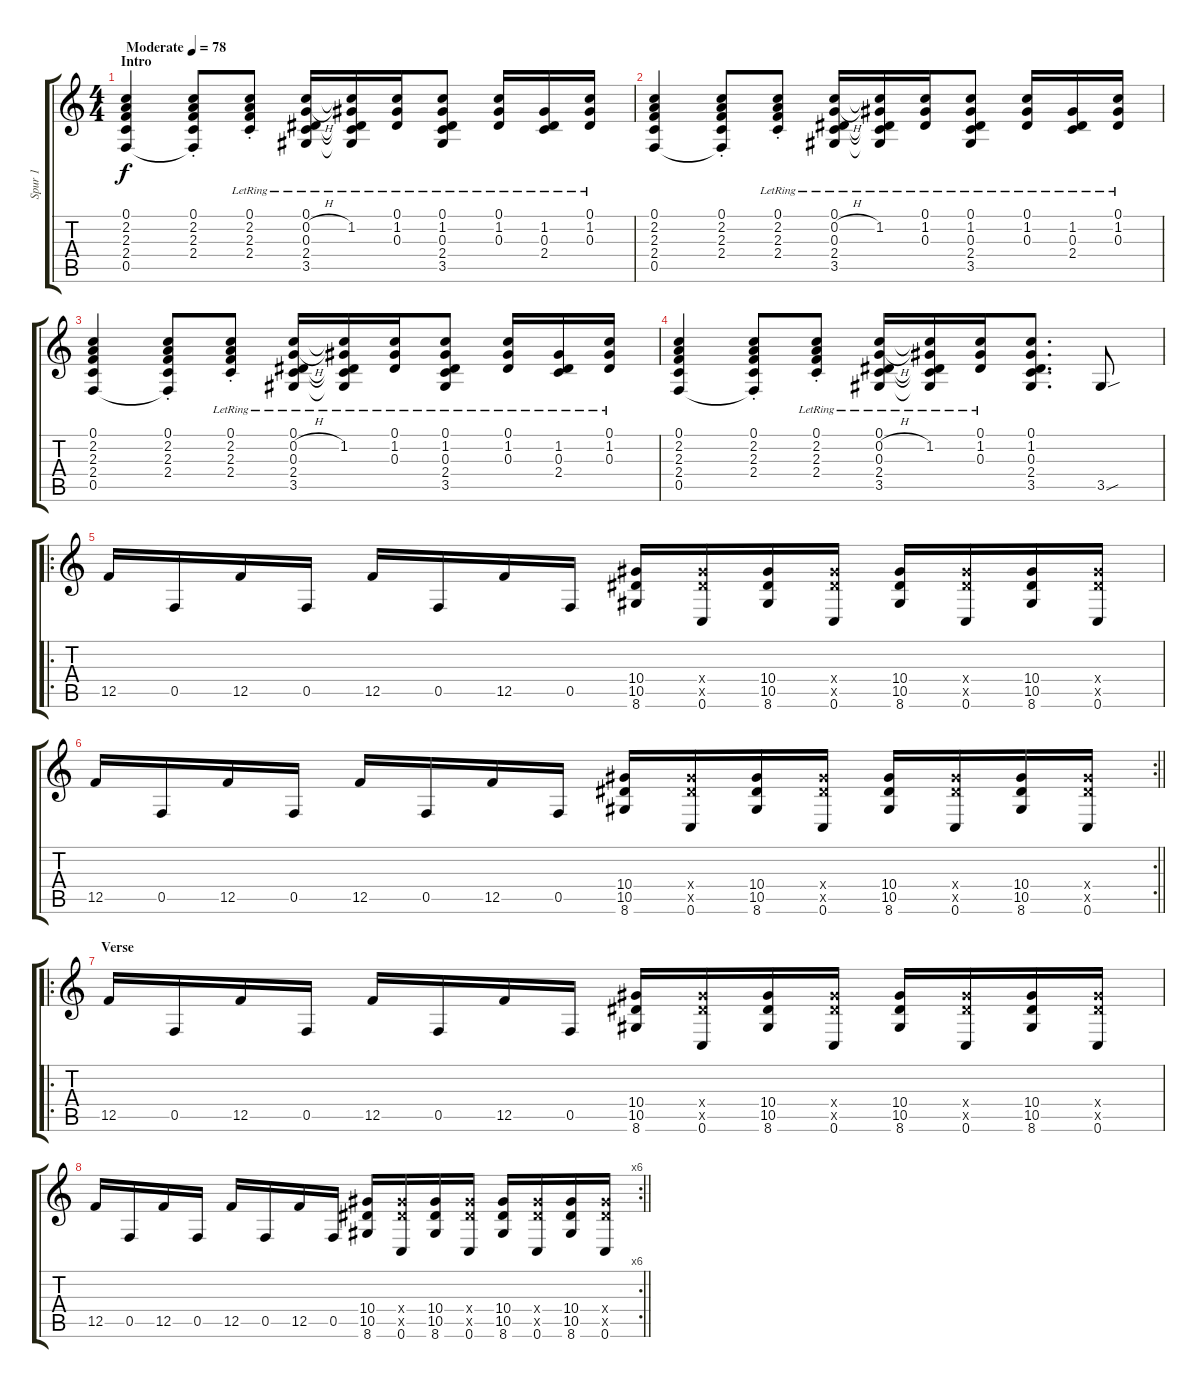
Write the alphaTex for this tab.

\track ("Spur 1" "Spur 1") {instrument electricguitarclean}
\staff {score tabs}
\tuning (C4 G3 Eb3 Bb2 F2 C2) {hide}
\ts (4 4)
\section ("" "Intro")
\tempo (78 "Moderate")
\clef g2
\ks c
(0.1 2.2 2.3 2.4 0.5).4{dy f instrument electricguitarclean} (0.1{st} 2.2{st} 2.3{st} 2.4{st} 0.5{t}).8 (0.1{st lr} 2.2{st lr} 2.3{st lr} 2.4{st lr}).8 (0.1{lr} 0.2{h lr} 0.3{lr} 2.4{lr} 3.5{lr}).16 (0.1{t} 1.2{lr} 0.3{t} 2.4{t} 3.5{t}).16 (0.1{lr} 1.2{lr} 0.3{lr}).16 (0.1{lr} 1.2{lr} 0.3{lr} 2.4{lr} 3.5{lr}).8 (0.1{lr} 1.2{lr} 0.3{lr}).16 (1.2{lr} 0.3{lr} 2.4{lr}).16 (0.1{lr} 1.2{lr} 0.3{lr}).16 |
(0.1 2.2 2.3 2.4 0.5).4 (0.1{st} 2.2{st} 2.3{st} 2.4{st} 0.5{t}).8 (0.1{st lr} 2.2{st lr} 2.3{st lr} 2.4{st lr}).8 (0.1{lr} 0.2{h lr} 0.3{lr} 2.4{lr} 3.5{lr}).16 (0.1{t} 1.2{lr} 0.3{t} 2.4{t} 3.5{t}).16 (0.1{lr} 1.2{lr} 0.3{lr}).16 (0.1{lr} 1.2{lr} 0.3{lr} 2.4{lr} 3.5{lr}).8 (0.1{lr} 1.2{lr} 0.3{lr}).16 (1.2{lr} 0.3{lr} 2.4{lr}).16 (0.1{lr} 1.2{lr} 0.3{lr}).16 |
(0.1 2.2 2.3 2.4 0.5).4 (0.1{st} 2.2{st} 2.3{st} 2.4{st} 0.5{t}).8 (0.1{st lr} 2.2{st lr} 2.3{st lr} 2.4{st lr}).8 (0.1{lr} 0.2{h lr} 0.3{lr} 2.4{lr} 3.5{lr}).16 (0.1{t} 1.2{lr} 0.3{t} 2.4{t} 3.5{t}).16 (0.1{lr} 1.2{lr} 0.3{lr}).16 (0.1{lr} 1.2{lr} 0.3{lr} 2.4{lr} 3.5{lr}).8 (0.1{lr} 1.2{lr} 0.3{lr}).16 (1.2{lr} 0.3{lr} 2.4{lr}).16 (0.1{lr} 1.2{lr} 0.3{lr}).16 |
(0.1 2.2 2.3 2.4 0.5).4 (0.1{st} 2.2{st} 2.3{st} 2.4{st} 0.5{t}).8 (0.1{st lr} 2.2{st lr} 2.3{st lr} 2.4{st lr}).8 (0.1{lr} 0.2{h lr} 0.3{lr} 2.4{lr} 3.5{lr}).16 (0.1{t} 1.2{lr} 0.3{t} 2.4{t} 3.5{t}).16 (0.1{lr} 1.2{lr} 0.3{lr}).16 (0.1 1.2 0.3 2.4 3.5).8{d} 3.5{sou}.8{instrument distortionguitar} |
\ro
12.5.16{volume 13 balance 8 instrument distortionguitar} 0.5.16 12.5.16 0.5.16 12.5.16 0.5.16 12.5.16 0.5.16 (10.4 10.5 8.6).16 (10.4{x} 10.5{x} 0.6).16 (10.4 10.5 8.6).16 (10.4{x} 10.5{x} 0.6).16 (10.4 10.5 8.6).16 (10.4{x} 10.5{x} 0.6).16 (10.4 10.5 8.6).16 (10.4{x} 10.5{x} 0.6).16 |
\rc 2
\barLineRight lightlight
12.5.16 0.5.16 12.5.16 0.5.16 12.5.16 0.5.16 12.5.16 0.5.16 (10.4 10.5 8.6).16 (10.4{x} 10.5{x} 0.6).16 (10.4 10.5 8.6).16 (10.4{x} 10.5{x} 0.6).16 (10.4 10.5 8.6).16 (10.4{x} 10.5{x} 0.6).16 (10.4 10.5 8.6).16 (10.4{x} 10.5{x} 0.6).16 |
\ro
\section ("" "Verse")
12.5.16{volume 13 balance 8 instrument distortionguitar} 0.5.16 12.5.16 0.5.16 12.5.16 0.5.16 12.5.16 0.5.16 (10.4 10.5 8.6).16 (10.4{x} 10.5{x} 0.6).16 (10.4 10.5 8.6).16 (10.4{x} 10.5{x} 0.6).16 (10.4 10.5 8.6).16 (10.4{x} 10.5{x} 0.6).16 (10.4 10.5 8.6).16 (10.4{x} 10.5{x} 0.6).16 |
\rc 6
\barLineRight lightlight
12.5.16 0.5.16 12.5.16 0.5.16 12.5.16 0.5.16 12.5.16 0.5.16 (10.4 10.5 8.6).16 (10.4{x} 10.5{x} 0.6).16 (10.4 10.5 8.6).16 (10.4{x} 10.5{x} 0.6).16 (10.4 10.5 8.6).16 (10.4{x} 10.5{x} 0.6).16 (10.4 10.5 8.6).16 (10.4{x} 10.5{x} 0.6).16
